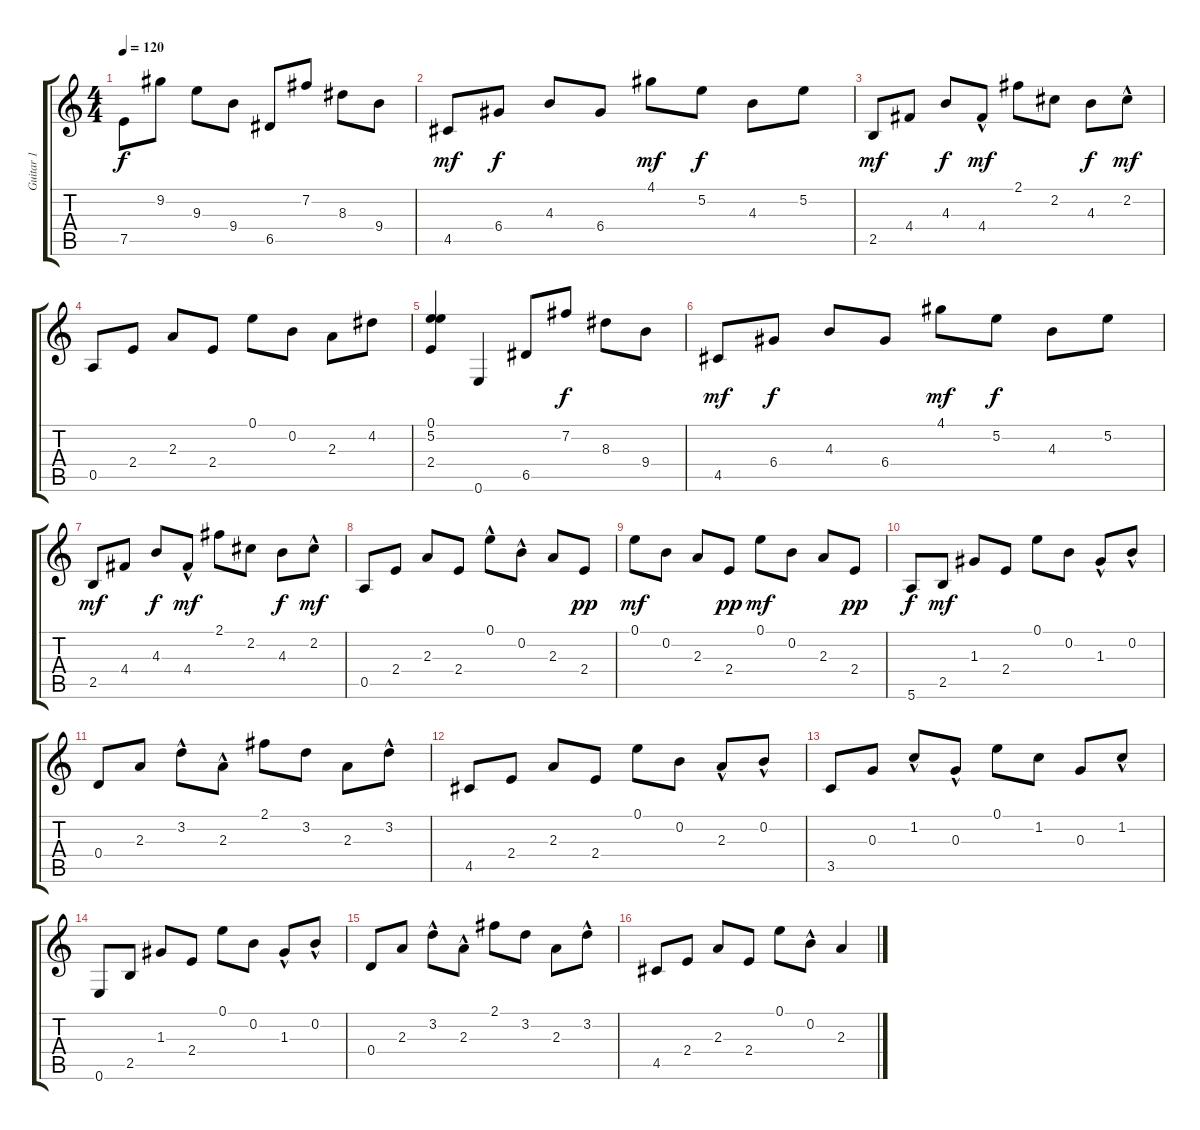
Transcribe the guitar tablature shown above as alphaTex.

\track ("Guitar 1" "Guitar 1") {instrument acousticguitarsteel}
\staff {score tabs}
\tuning (E4 B3 G3 D3 A2 E2) {hide}
\ts (4 4)
\tempo 120
\clef g2
\ks c
7.5.8{dy f} 9.2.8 9.3.8 9.4.8 6.5.8 7.2.8 8.3.8 9.4.8 |
4.5.8{dy mf} 6.4.8{dy f} 4.3.8 6.4.8 4.1.8{dy mf} 5.2.8{dy f} 4.3.8 5.2.8 |
2.5.8{dy mf} 4.4.8 4.3.8{dy f} 4.4{hac}.8{dy mf} 2.1.8 2.2.8 4.3.8{dy f} 2.2{hac}.8{dy mf} |
0.5.8 2.4.8 2.3.8 2.4.8 0.1.8 0.2.8 2.3.8 4.2.8 |
(0.1 5.2 2.4).4 0.6.4 6.5.8 7.2.8{dy f} 8.3.8 9.4.8 |
4.5.8{dy mf} 6.4.8{dy f} 4.3.8 6.4.8 4.1.8{dy mf} 5.2.8{dy f} 4.3.8 5.2.8 |
2.5.8{dy mf} 4.4.8 4.3.8{dy f} 4.4{hac}.8{dy mf} 2.1.8 2.2.8 4.3.8{dy f} 2.2{hac}.8{dy mf} |
0.5.8 2.4.8 2.3.8 2.4.8 0.1{hac}.8 0.2{hac}.8 2.3.8 2.4.8{dy pp} |
0.1.8{dy mf} 0.2.8 2.3.8 2.4.8{dy pp} 0.1.8{dy mf} 0.2.8 2.3.8 2.4.8{dy pp} |
5.6.8{dy f} 2.5.8{dy mf} 1.3.8 2.4.8 0.1.8 0.2.8 1.3{hac}.8 0.2{hac}.8 |
0.4.8 2.3.8 3.2{hac}.8 2.3{hac}.8 2.1.8 3.2.8 2.3.8 3.2{hac}.8 |
4.5.8 2.4.8 2.3.8 2.4.8 0.1.8 0.2.8 2.3{hac}.8 0.2{hac}.8 |
3.5.8 0.3.8 1.2{hac}.8 0.3{hac}.8 0.1.8 1.2.8 0.3.8 1.2{hac}.8 |
0.6.8 2.5.8 1.3.8 2.4.8 0.1.8 0.2.8 1.3{hac}.8 0.2{hac}.8 |
0.4.8 2.3.8 3.2{hac}.8 2.3{hac}.8 2.1.8 3.2.8 2.3.8 3.2{hac}.8 |
4.5.8 2.4.8 2.3.8 2.4.8 0.1.8 0.2{hac}.8 2.3.4
